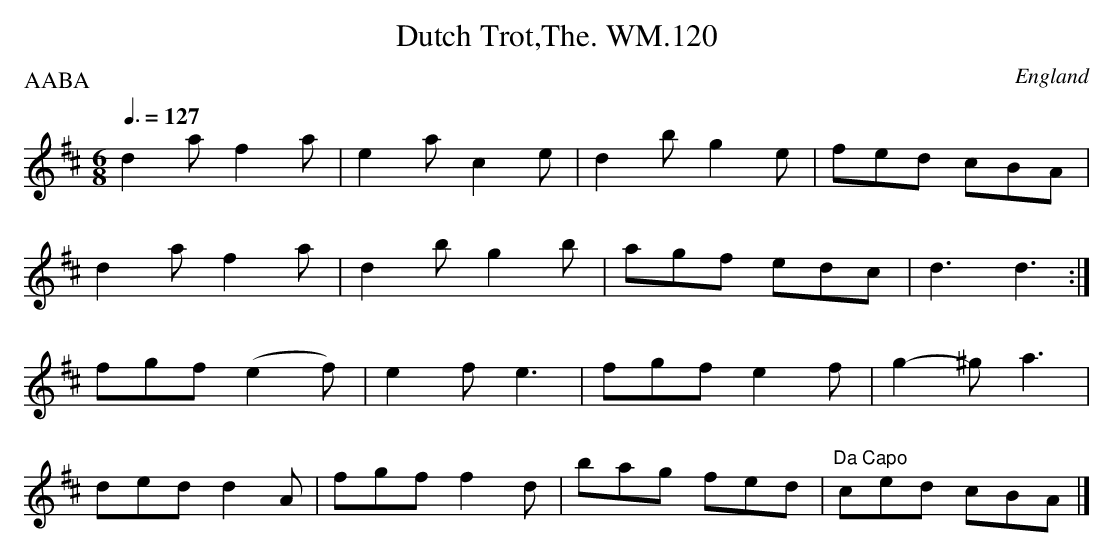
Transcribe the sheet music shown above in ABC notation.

X:1
T:Dutch Trot,The. WM.120
L:1/8
M:6/8
O:England
P:AABA
Q:3/8=127
K:D
d2af2a|e2ac2e|d2bg2e|fed cBA|!
d2af2a|d2bg2b|agf edc|d3d3:|!
fgf(e2f)|e2fe3|fgfe2f|g2-^ga3|!
dedd2A|fgff2d|bag fed|"Da Capo"ced cBA|]
